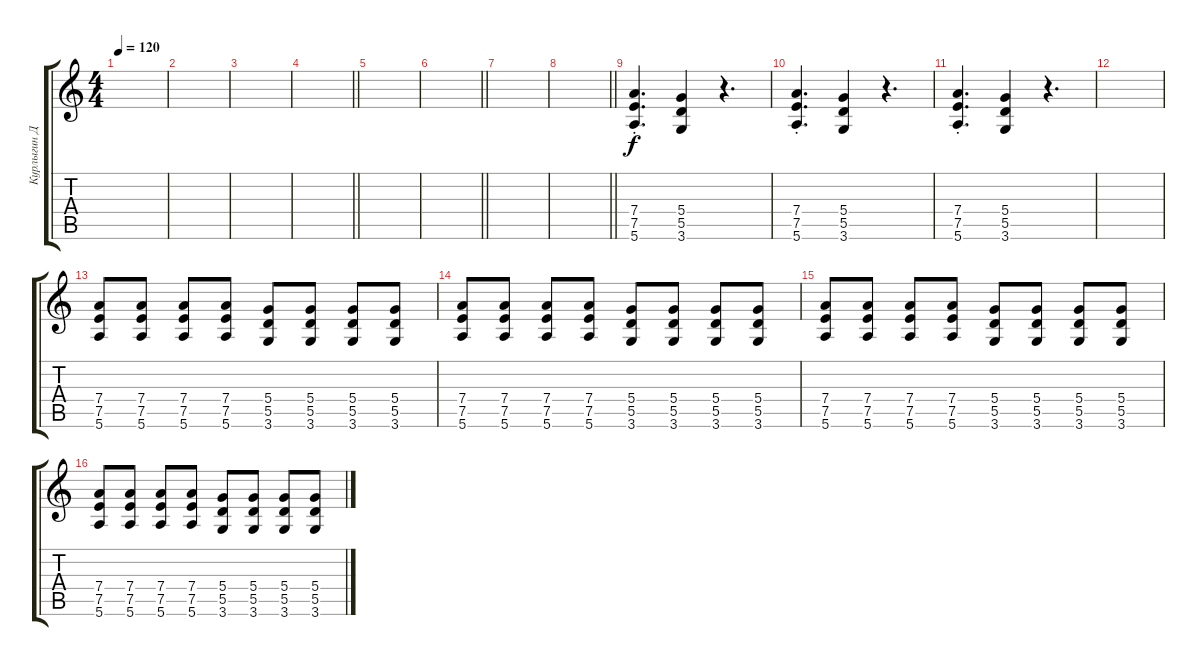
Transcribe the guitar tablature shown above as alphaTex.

\track ("Курлыгин Дмитрий" "Курлыгин Д") {instrument distortionguitar}
\staff {score tabs}
\tuning (E4 B3 G3 D3 A2 E2) {hide}
\ts (4 4)
\tempo 120
\clef g2
\ks c
|
|
|
\barLineRight lightlight
|
|
\barLineRight lightlight
|
|
\barLineRight lightlight
|
(7.4 7.5 5.6{st}).4{d} (5.4 5.5 3.6).4 r.4{d} |
(7.4 7.5 5.6{st}).4{d} (5.4 5.5 3.6).4 r.4{d} |
(7.4 7.5 5.6{st}).4{d} (5.4 5.5 3.6).4 r.4{d} |
|
(7.4 7.5 5.6).8 (7.4 7.5 5.6).8 (7.4 7.5 5.6).8 (7.4 7.5 5.6).8 (5.4 5.5 3.6).8 (5.4 5.5 3.6).8 (5.4 5.5 3.6).8 (5.4 5.5 3.6).8 |
(7.4 7.5 5.6).8 (7.4 7.5 5.6).8 (7.4 7.5 5.6).8 (7.4 7.5 5.6).8 (5.4 5.5 3.6).8 (5.4 5.5 3.6).8 (5.4 5.5 3.6).8 (5.4 5.5 3.6).8 |
(7.4 7.5 5.6).8 (7.4 7.5 5.6).8 (7.4 7.5 5.6).8 (7.4 7.5 5.6).8 (5.4 5.5 3.6).8 (5.4 5.5 3.6).8 (5.4 5.5 3.6).8 (5.4 5.5 3.6).8 |
(7.4 7.5 5.6).8 (7.4 7.5 5.6).8 (7.4 7.5 5.6).8 (7.4 7.5 5.6).8 (5.4 5.5 3.6).8 (5.4 5.5 3.6).8 (5.4 5.5 3.6).8 (5.4 5.5 3.6).8
